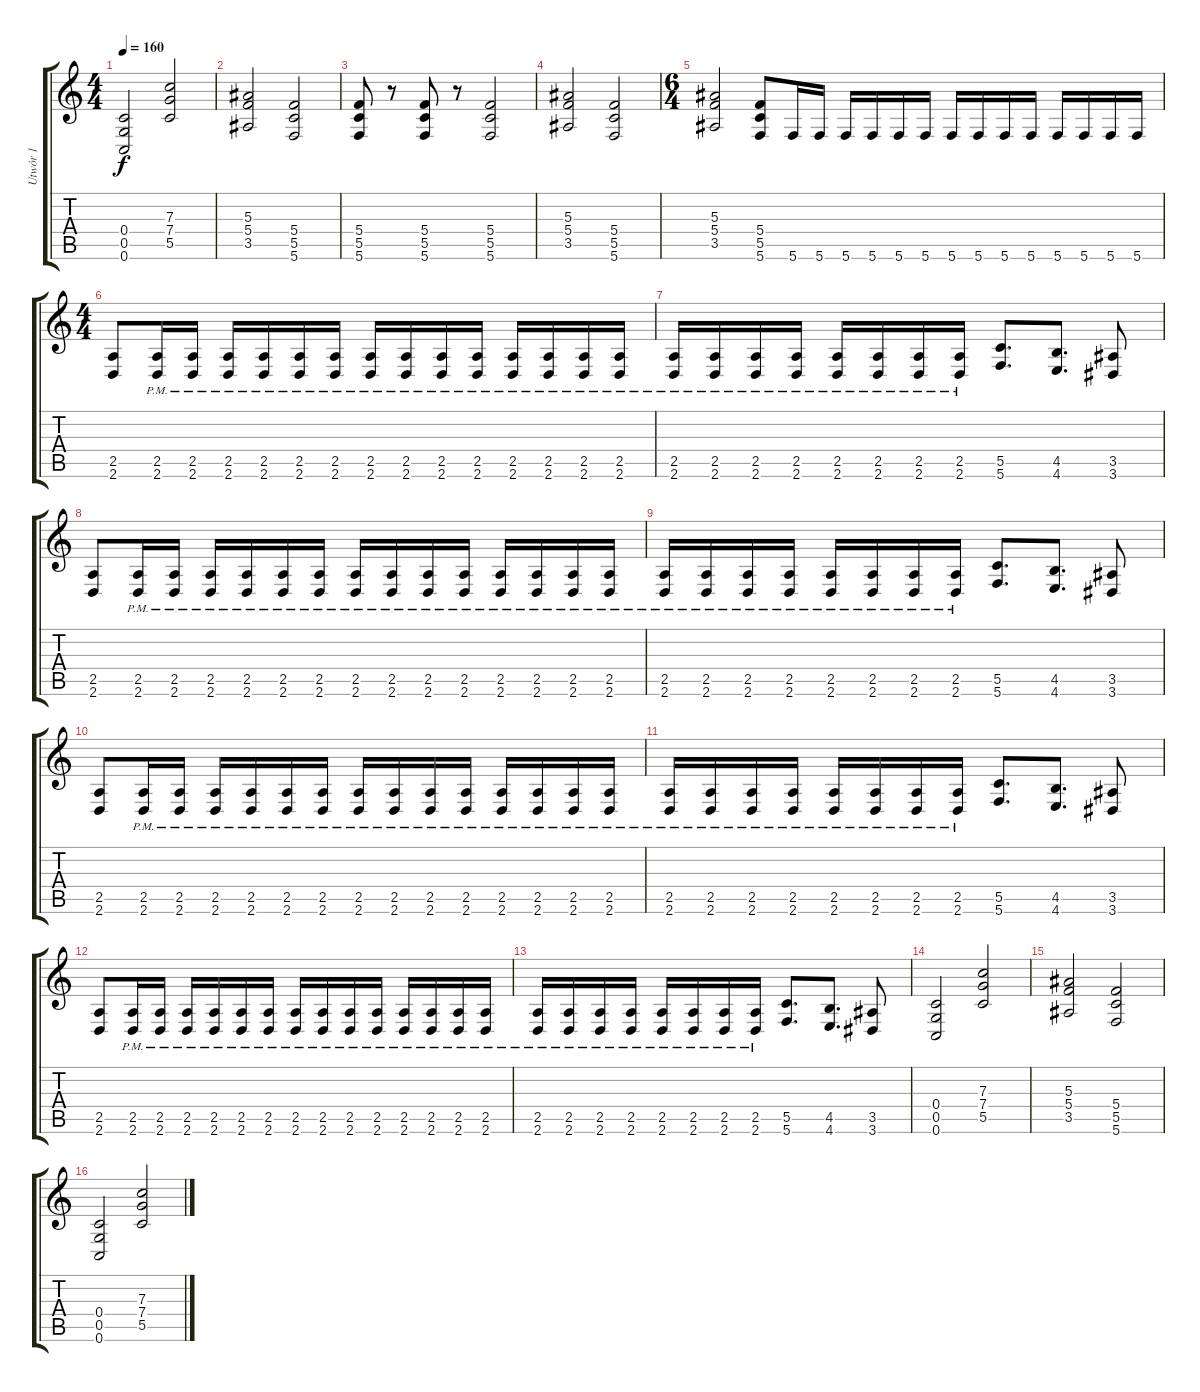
\track ("Utwór 1" "Utwór 1") {instrument distortionguitar}
\staff {score tabs}
\tuning (D4 A3 F3 C3 G2 C2) {hide}
\ts (4 4)
\tempo 160
\clef g2
\ks c
(0.4 0.5 0.6).2{dy f} (7.3 7.4 5.5).2 |
(5.3 5.4 3.5).2 (5.4 5.5 5.6).2 |
(5.4 5.5 5.6).8 r.8 (5.4 5.5 5.6).8 r.8 (5.4 5.5 5.6).2 |
(5.3 5.4 3.5).2 (5.4 5.5 5.6).2 |
\ts (6 4)
(5.3 5.4 3.5).2 (5.4 5.5 5.6).8 5.6.16 5.6.16 5.6.16 5.6.16 5.6.16 5.6.16 5.6.16 5.6.16 5.6.16 5.6.16 5.6.16 5.6.16 5.6.16 5.6.16 |
\ts (4 4)
(2.5 2.6).8 (2.5{pm} 2.6{pm}).16 (2.5{pm} 2.6{pm}).16 (2.5{pm} 2.6{pm}).16 (2.5{pm} 2.6{pm}).16 (2.5{pm} 2.6{pm}).16 (2.5{pm} 2.6{pm}).16 (2.5{pm} 2.6{pm}).16 (2.5{pm} 2.6{pm}).16 (2.5{pm} 2.6{pm}).16 (2.5{pm} 2.6{pm}).16 (2.5{pm} 2.6{pm}).16 (2.5{pm} 2.6{pm}).16 (2.5{pm} 2.6{pm}).16 (2.5{pm} 2.6{pm}).16 |
(2.5{pm} 2.6{pm}).16 (2.5{pm} 2.6{pm}).16 (2.5{pm} 2.6{pm}).16 (2.5{pm} 2.6{pm}).16 (2.5{pm} 2.6{pm}).16 (2.5{pm} 2.6{pm}).16 (2.5{pm} 2.6{pm}).16 (2.5{pm} 2.6{pm}).16 (5.5 5.6).8{d} (4.5 4.6).8{d} (3.5 3.6).8 |
(2.5 2.6).8 (2.5{pm} 2.6{pm}).16 (2.5{pm} 2.6{pm}).16 (2.5{pm} 2.6{pm}).16 (2.5{pm} 2.6{pm}).16 (2.5{pm} 2.6{pm}).16 (2.5{pm} 2.6{pm}).16 (2.5{pm} 2.6{pm}).16 (2.5{pm} 2.6{pm}).16 (2.5{pm} 2.6{pm}).16 (2.5{pm} 2.6{pm}).16 (2.5{pm} 2.6{pm}).16 (2.5{pm} 2.6{pm}).16 (2.5{pm} 2.6{pm}).16 (2.5{pm} 2.6{pm}).16 |
(2.5{pm} 2.6{pm}).16 (2.5{pm} 2.6{pm}).16 (2.5{pm} 2.6{pm}).16 (2.5{pm} 2.6{pm}).16 (2.5{pm} 2.6{pm}).16 (2.5{pm} 2.6{pm}).16 (2.5{pm} 2.6{pm}).16 (2.5{pm} 2.6{pm}).16 (5.5 5.6).8{d} (4.5 4.6).8{d} (3.5 3.6).8 |
(2.5 2.6).8 (2.5{pm} 2.6{pm}).16 (2.5{pm} 2.6{pm}).16 (2.5{pm} 2.6{pm}).16 (2.5{pm} 2.6{pm}).16 (2.5{pm} 2.6{pm}).16 (2.5{pm} 2.6{pm}).16 (2.5{pm} 2.6{pm}).16 (2.5{pm} 2.6{pm}).16 (2.5{pm} 2.6{pm}).16 (2.5{pm} 2.6{pm}).16 (2.5{pm} 2.6{pm}).16 (2.5{pm} 2.6{pm}).16 (2.5{pm} 2.6{pm}).16 (2.5{pm} 2.6{pm}).16 |
(2.5{pm} 2.6{pm}).16 (2.5{pm} 2.6{pm}).16 (2.5{pm} 2.6{pm}).16 (2.5{pm} 2.6{pm}).16 (2.5{pm} 2.6{pm}).16 (2.5{pm} 2.6{pm}).16 (2.5{pm} 2.6{pm}).16 (2.5{pm} 2.6{pm}).16 (5.5 5.6).8{d} (4.5 4.6).8{d} (3.5 3.6).8 |
(2.5 2.6).8 (2.5{pm} 2.6{pm}).16 (2.5{pm} 2.6{pm}).16 (2.5{pm} 2.6{pm}).16 (2.5{pm} 2.6{pm}).16 (2.5{pm} 2.6{pm}).16 (2.5{pm} 2.6{pm}).16 (2.5{pm} 2.6{pm}).16 (2.5{pm} 2.6{pm}).16 (2.5{pm} 2.6{pm}).16 (2.5{pm} 2.6{pm}).16 (2.5{pm} 2.6{pm}).16 (2.5{pm} 2.6{pm}).16 (2.5{pm} 2.6{pm}).16 (2.5{pm} 2.6{pm}).16 |
(2.5{pm} 2.6{pm}).16 (2.5{pm} 2.6{pm}).16 (2.5{pm} 2.6{pm}).16 (2.5{pm} 2.6{pm}).16 (2.5{pm} 2.6{pm}).16 (2.5{pm} 2.6{pm}).16 (2.5{pm} 2.6{pm}).16 (2.5{pm} 2.6{pm}).16 (5.5 5.6).8{d} (4.5 4.6).8{d} (3.5 3.6).8 |
(0.4 0.5 0.6).2 (7.3 7.4 5.5).2 |
(5.3 5.4 3.5).2 (5.4 5.5 5.6).2 |
(0.4 0.5 0.6).2 (7.3 7.4 5.5).2
